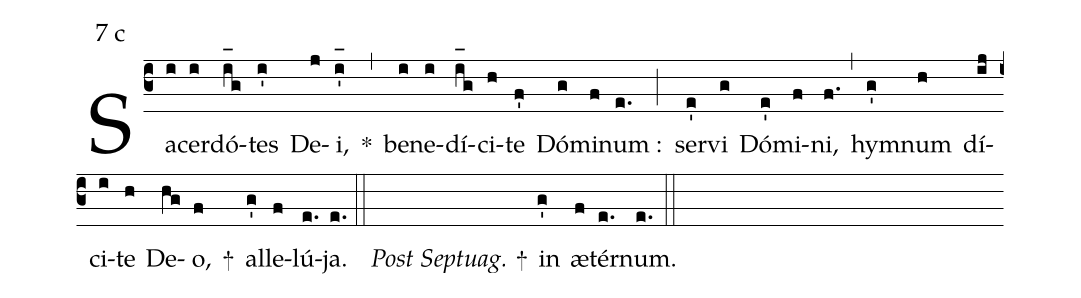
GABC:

mode:7 c;
%%
(c3) Sa(i)cer(i)dó(i_[oh:h]g)tes(i') De(j)i,(i'_[oh:h]) *(,) be(i)ne(i)dí(i_[oh:h]g)ci(h)te(f') Dó(g)mi(f)num :(e.) (;) ser(e')vi(g) Dó(e')mi(f)ni,(f.) (,) hy(g')mnum(h) dí(ij)ci(i)te(h) De(hg)o,(f) +() al(g')le(f)lú(e.)ja.(e.) (::) ()<i>Post Septuag.</i> +() in(g') æ(f)tér(e.)num.(e.) (::)
